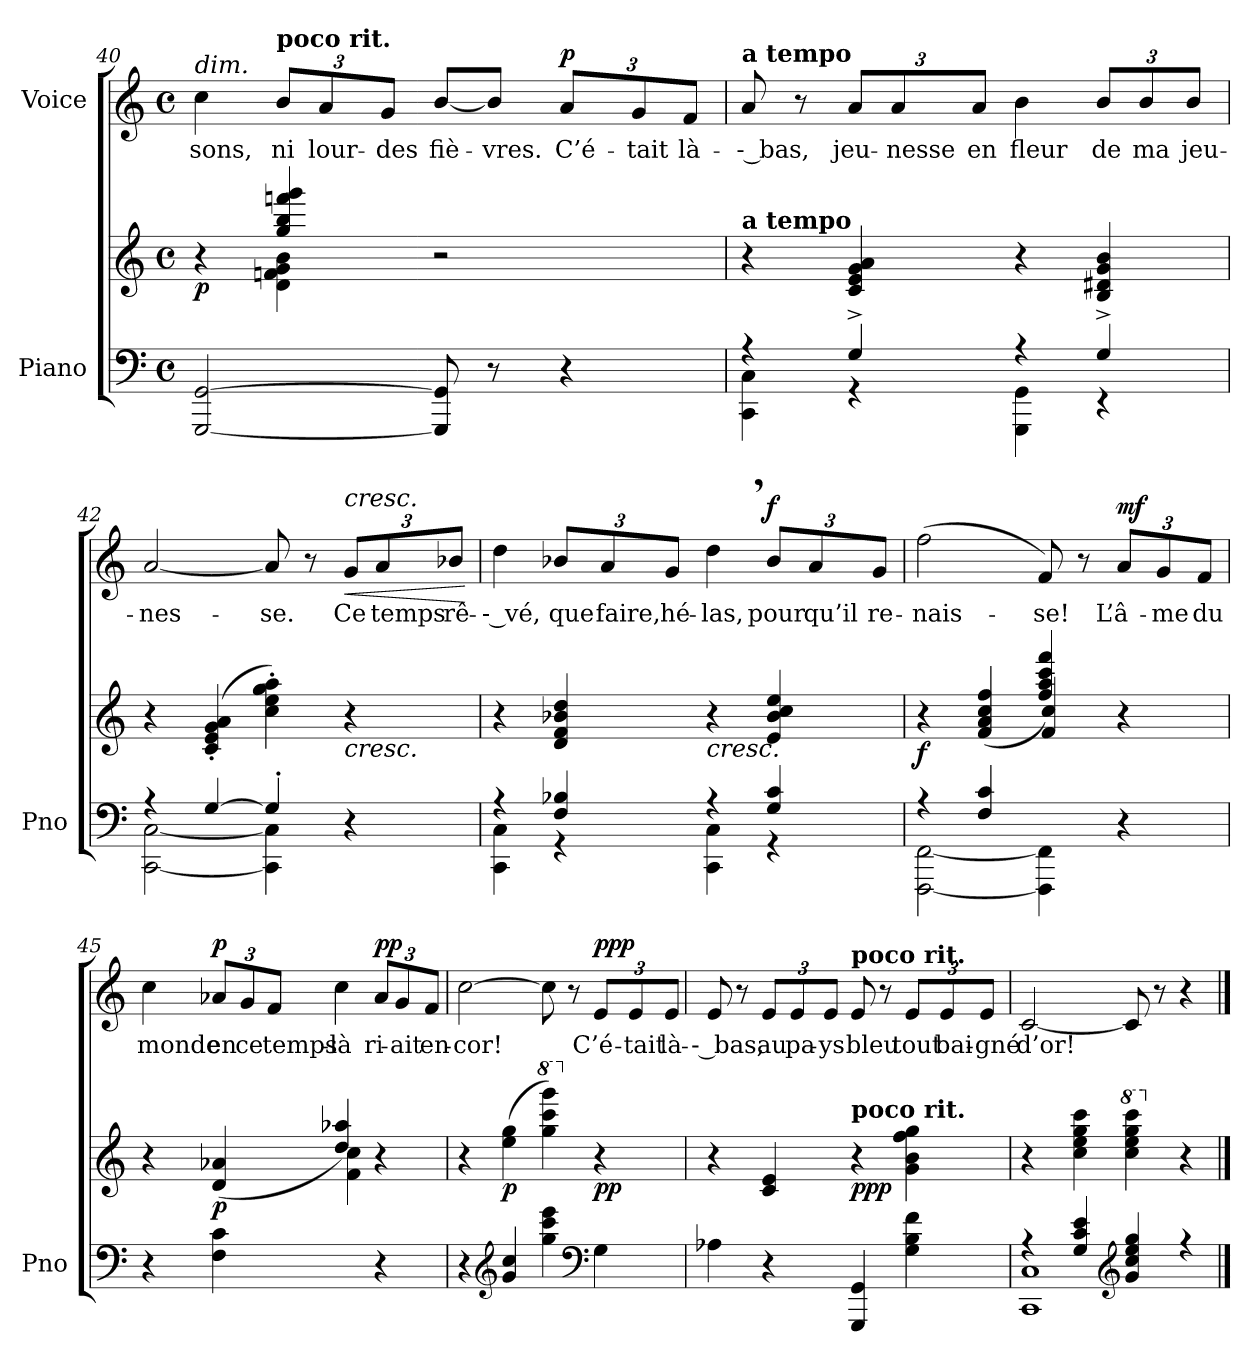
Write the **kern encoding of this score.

**kern	**kern	**dynam	**kern	**text	**dynam
*part2	*part2	*part2	*part1	*part1	*part1
*staff3	*staff2	*staff2/3	*staff1	*staff1	*staff1
*I"Piano	*	*	*I"Voice	*	*
*I'Pno	*	*	*	*	*
*clefF4	*clefG2	*	*clefG2	*	*
*k[]	*k[]	*	*k[]	*	*
*M4/4	*M4/4	*	*M4/4	*	*
*met(c)	*met(c)	*	*met(c)	*	*
=40	=40	=40	=40	=40	=40
*^	*^	*	*	*	*
!	!	!	!	!	!LO:TX:a:i:t=dim.	!	!
!	!	!	!	!LO:DY:b	!	!	!
4ryy	[<2GGG/ [2GG/	4r	4ryy	p	4cc\	-sons,	.
!	!	!	!	!	!LO:TX:a:B:t=poco rit.	!	!
4ryy	.	4gg/ 4bb/ 4fffn/ 4ggg/	4d\ 4fn\ 4g\ 4b\	.	12b/L	ni	.
.	.	.	.	.	12a/	lour-	.
.	.	.	.	.	12g/J	-des	.
2ryy	8GGG/] 8GG/]	2r	2ryy	.	[8b/L	fiè-	.
.	8r	.	.	.	8b/J]	-vres.	.
!	!	!	!	!	!	!	!LO:DY:a
.	4r	.	.	.	12a/L	C’é-	p
.	.	.	.	.	12g/	-tait	.
.	.	.	.	.	12f/J	là-	.
*	*	*v	*v	*	*	*	*
=41	=41	=41	=41	=41	=41	=41
!	!	!	!	!LO:TX:a:B:t=a tempo	!	!
!	!	!LO:TX:a:B:t=a tempo	!	!	!	!
4r	4CC\ 4C\	4r	.	8a/	-- bas,	.
.	.	.	.	8r	.	.
4G^/	4r	4c/ 4e/ 4g/ 4a/	.	12a/L	jeu-	.
.	.	.	.	12a/	-nesse	.
.	.	.	.	12a/J	en	.
4r	4GGG\ 4GG\	4r	.	4b\	fleur	.
4G^/	4r	4B/ 4d#X/ 4g/ 4b/	.	12b/L	de	.
.	.	.	.	12b/	ma	.
.	.	.	.	12b/J	jeu-	.
=42	=42	=42	=42	=42	=42	=42
4r	[2CC\ [2C\	4r	.	[2a/	-nes-	.
[4G/	.	(4c/' 4e/' 4g/' 4a/'	.	.	.	.
4G'/]	4CC\] 4C\]	4cc\' 4ee\' 4gg\' 4aa\')	.	8a/]	-se.	.
.	.	.	.	8r	.	.
!	!	!	!	!LO:TX:a:i:t=cresc.	!	!
!	!	!LO:TX:b:i:t=cresc.	!	!	!	!
!	!	!	!	!	!	!LO:HP:b
4r	4ryy	4r	.	12g/L	Ce	<
.	.	.	.	12a/	temps	.
.	.	.	.	12b-X/J	rê-	.
*v	*v	*	*	*	*	*
.	.	.	.	.	[
=43	=43	=43	=43	=43	=43
*^	*	*	*	*	*
4r	4CC\ 4C\	4r	.	4dd\	-- vé,	.
4F/ 4B-X/	4r	4d/ 4f/ 4b-X/ 4dd/	.	12b-X/L	que	.
.	.	.	.	12a/	faire,	.
.	.	.	.	12g/J	hé-	.
!	!	!LO:TX:b:i:t=cresc.	!	!	!	!
4r	4CC\ 4C\	4r	.	4dd,\	-las,	.
!	!	!	!	!	!	!LO:DY:a
4G/ 4c/	4r	4e/ 4b-/ 4cc/ 4ee/	.	12b-/L	pour	f
.	.	.	.	12a/	qu’il	.
.	.	.	.	12g/J	re-	.
=44	=44	=44	=44	=44	=44	=44
*	*	*^	*	*	*	*
!	!	!	!	!LO:DY:b	!	!	!
4r	[2FFF\ [2FF\	4r	2ryy	f	(2ff\	-nais-	.
(<4F/ 4c/	.	(>4f/ 4a/ 4cc/ 4ff/	.	.	.	.	.
4ryy	4FFF\] 4FF\]	4ff/ 4aa/ 4ccc/ 4fff/)	4f/ 4cc/)	.	8f/)	-se!	.
.	.	.	.	.	8r	.	.
!	!	!	!	!	!	!	!LO:DY:a
4r	4ryy	4r	4ryy	.	12a/L	L’â-	mf
.	.	.	.	.	12g/	-me	.
.	.	.	.	.	12f/J	du	.
*v	*v	*	*	*	*	*	*
=45	=45	=45	=45	=45	=45	=45
4r	4r	2ryy	.	4cc\	monde	.
!	!	!	!LO:DY:b	!	!	!LO:DY:a
(<4F\ 4c\	(>4d/ 4a-X/	.	p	12a-X/L	en	p
.	.	.	.	12g/	ce	.
.	.	.	.	12f/J	temps-	.
4ryy	4dd/ 4aa-X/)	4f\ 4cc\)	.	4cc\	-là	.
!	!	!	!	!	!	!LO:DY:a
4r	4r	4ryy	.	12a-/L	ri-	pp
.	.	.	.	12g/	-ait	.
.	.	.	.	12f/J	en-	.
*	*v	*v	*	*	*	*
=46	=46	=46	=46	=46	=46
4r	4r	.	[2cc\	-cor!	.
*clefG2	*	*	*	*	*
!	!	!LO:DY:b	!	!	!
4g/ 4cc/	(4ee\ 4gg\	p	.	.	.
*	*8va	*	*	*	*
4gg\ 4ccc\ 4eee\	4ggg\ 4cccc\ 4gggg\)	.	8cc\]	.	.
.	.	.	8r	.	.
*clefF4	*	*	*	*	*
*	*X8va	*	*	*	*
!	!	!LO:DY:b	!	!	!LO:DY:a
4G\	4r	pp	12e/L	C’é-	ppp
.	.	.	12e/	-tait	.
.	.	.	12e/J	là-	.
=47	=47	=47	=47	=47	=47
4A-X\	4r	.	8e/	-- bas,	.
.	.	.	8r	.	.
4r	4c/ 4e/	.	12e/L	au	.
.	.	.	12e/	pa-	.
.	.	.	12e/J	-ys	.
!	!	!	!LO:TX:a:B:t=poco rit.	!	!
!	!LO:TX:a:B:t=poco rit.	!	!	!	!
!	!	!LO:DY:b	!	!	!
4GGG/ 4GG/	4r	ppp	8e/	bleu	.
.	.	.	8r	.	.
4G\ 4B\ 4f\	4g\ 4b\ 4ff\ 4gg\	.	12e/L	tout	.
.	.	.	12e/	bai-	.
.	.	.	12e/J	-gné	.
=48	=48	=48	=48	=48	=48
*^	*	*	*^	*	*
4r	1CC 1C	4r	.	[2c/	8ryy	d’or!	.
.	.	.	.	.	8ryy	.	.
4G/ 4c/ 4e/	.	4cc\ 4ee\ 4gg\ 4ccc\	.	.	8ryy	.	.
.	.	.	.	.	8ryy	.	.
*clefG2	*	*	*	*	*	*	*
*	*	*8va	*	*	*	*	*
4g/ 4cc/ 4ee/ 4gg/	.	4ccc\ 4eee\ 4ggg\ 4cccc\	.	8c/]	2ryy	.	.
.	.	.	.	8r	.	.	.
*	*	*X8va	*	*	*	*	*
4r	.	4r	.	4r	.	.	.
*v	*v	*	*	*v	*v	*	*
==	==	==	==	==	==
*-	*-	*-	*-	*-	*-
